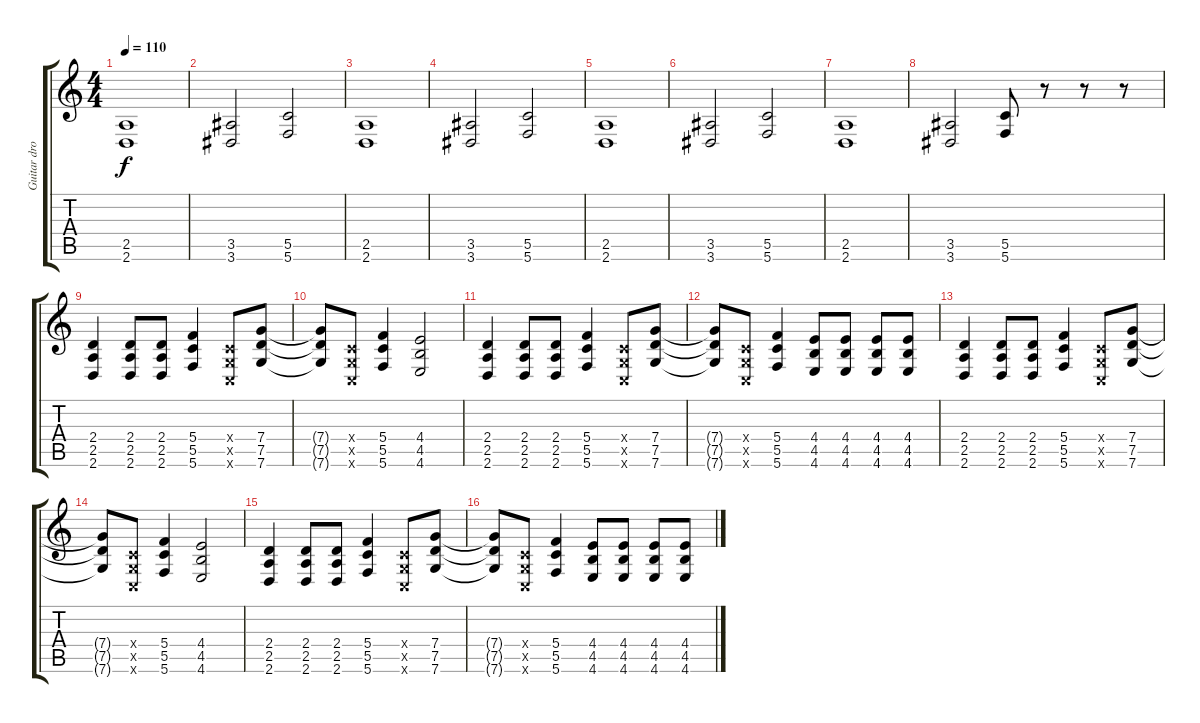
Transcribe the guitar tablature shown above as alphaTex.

\track ("Guitar drop D" "Guitar dro") {instrument distortionguitar}
\staff {score tabs}
\tuning (D4 A3 F3 C3 G2 C2) {hide}
\ts (4 4)
\tempo 110
\clef g2
\ks c
(2.5 2.6).1{dy f} |
(3.5 3.6).2 (5.5 5.6).2 |
(2.5 2.6).1 |
(3.5 3.6).2 (5.5 5.6).2 |
(2.5 2.6).1 |
(3.5 3.6).2 (5.5 5.6).2 |
(2.5 2.6).1 |
(3.5 3.6).2 (5.5 5.6).8 r.8 r.8 r.8 |
(2.4 2.5 2.6).4 (2.4 2.5 2.6).8 (2.4 2.5 2.6).8 (5.4 5.5 5.6).4 (0.4{x} 0.5{x} 0.6{x}).8 (7.4 7.5 7.6).8 |
(7.4{t} 7.5{t} 7.6{t}).8 (0.4{x} 0.5{x} 0.6{x}).8 (5.4 5.5 5.6).4 (4.4 4.5 4.6).2 |
(2.4 2.5 2.6).4 (2.4 2.5 2.6).8 (2.4 2.5 2.6).8 (5.4 5.5 5.6).4 (0.4{x} 0.5{x} 0.6{x}).8 (7.4 7.5 7.6).8 |
(7.4{t} 7.5{t} 7.6{t}).8 (0.4{x} 0.5{x} 0.6{x}).8 (5.4 5.5 5.6).4 (4.4 4.5 4.6).8 (4.4 4.5 4.6).8 (4.4 4.5 4.6).8 (4.4 4.5 4.6).8 |
(2.4 2.5 2.6).4 (2.4 2.5 2.6).8 (2.4 2.5 2.6).8 (5.4 5.5 5.6).4 (0.4{x} 0.5{x} 0.6{x}).8 (7.4 7.5 7.6).8 |
(7.4{t} 7.5{t} 7.6{t}).8 (0.4{x} 0.5{x} 0.6{x}).8 (5.4 5.5 5.6).4 (4.4 4.5 4.6).2 |
(2.4 2.5 2.6).4 (2.4 2.5 2.6).8 (2.4 2.5 2.6).8 (5.4 5.5 5.6).4 (0.4{x} 0.5{x} 0.6{x}).8 (7.4 7.5 7.6).8 |
(7.4{t} 7.5{t} 7.6{t}).8 (0.4{x} 0.5{x} 0.6{x}).8 (5.4 5.5 5.6).4 (4.4 4.5 4.6).8 (4.4 4.5 4.6).8 (4.4 4.5 4.6).8 (4.4 4.5 4.6).8
